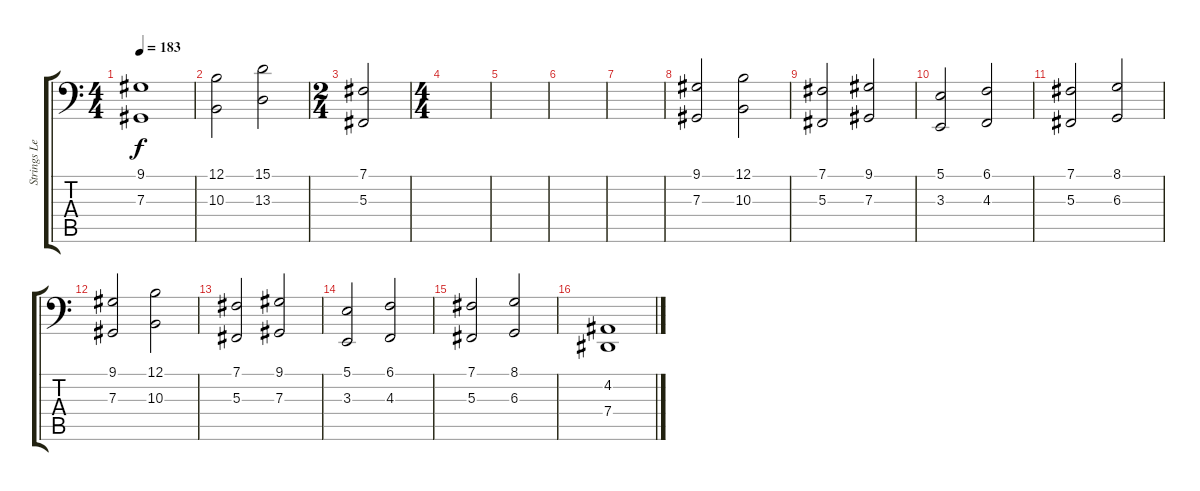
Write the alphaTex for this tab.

\track ("Strings LeftHand" "Strings Le") {instrument stringensemble1}
\staff {score tabs}
\tuning (B2 Gb2 Db2 Ab1 Eb1 Bb0) {hide}
\ts (4 4)
\tempo 183
\clef f4
\ks c
(9.1 7.3).1{dy f} |
(12.1 10.3).2 (15.1 13.3).2 |
\ts (2 4)
(7.1 5.3).2 |
\ts (4 4)
|
|
|
|
(9.1 7.3).2 (12.1 10.3).2 |
(7.1 5.3).2 (9.1 7.3).2 |
(5.1 3.3).2 (6.1 4.3).2 |
(7.1 5.3).2 (8.1 6.3).2 |
(9.1 7.3).2 (12.1 10.3).2 |
(7.1 5.3).2 (9.1 7.3).2 |
(5.1 3.3).2 (6.1 4.3).2 |
(7.1 5.3).2 (8.1 6.3).2 |
(4.2 7.4).1
